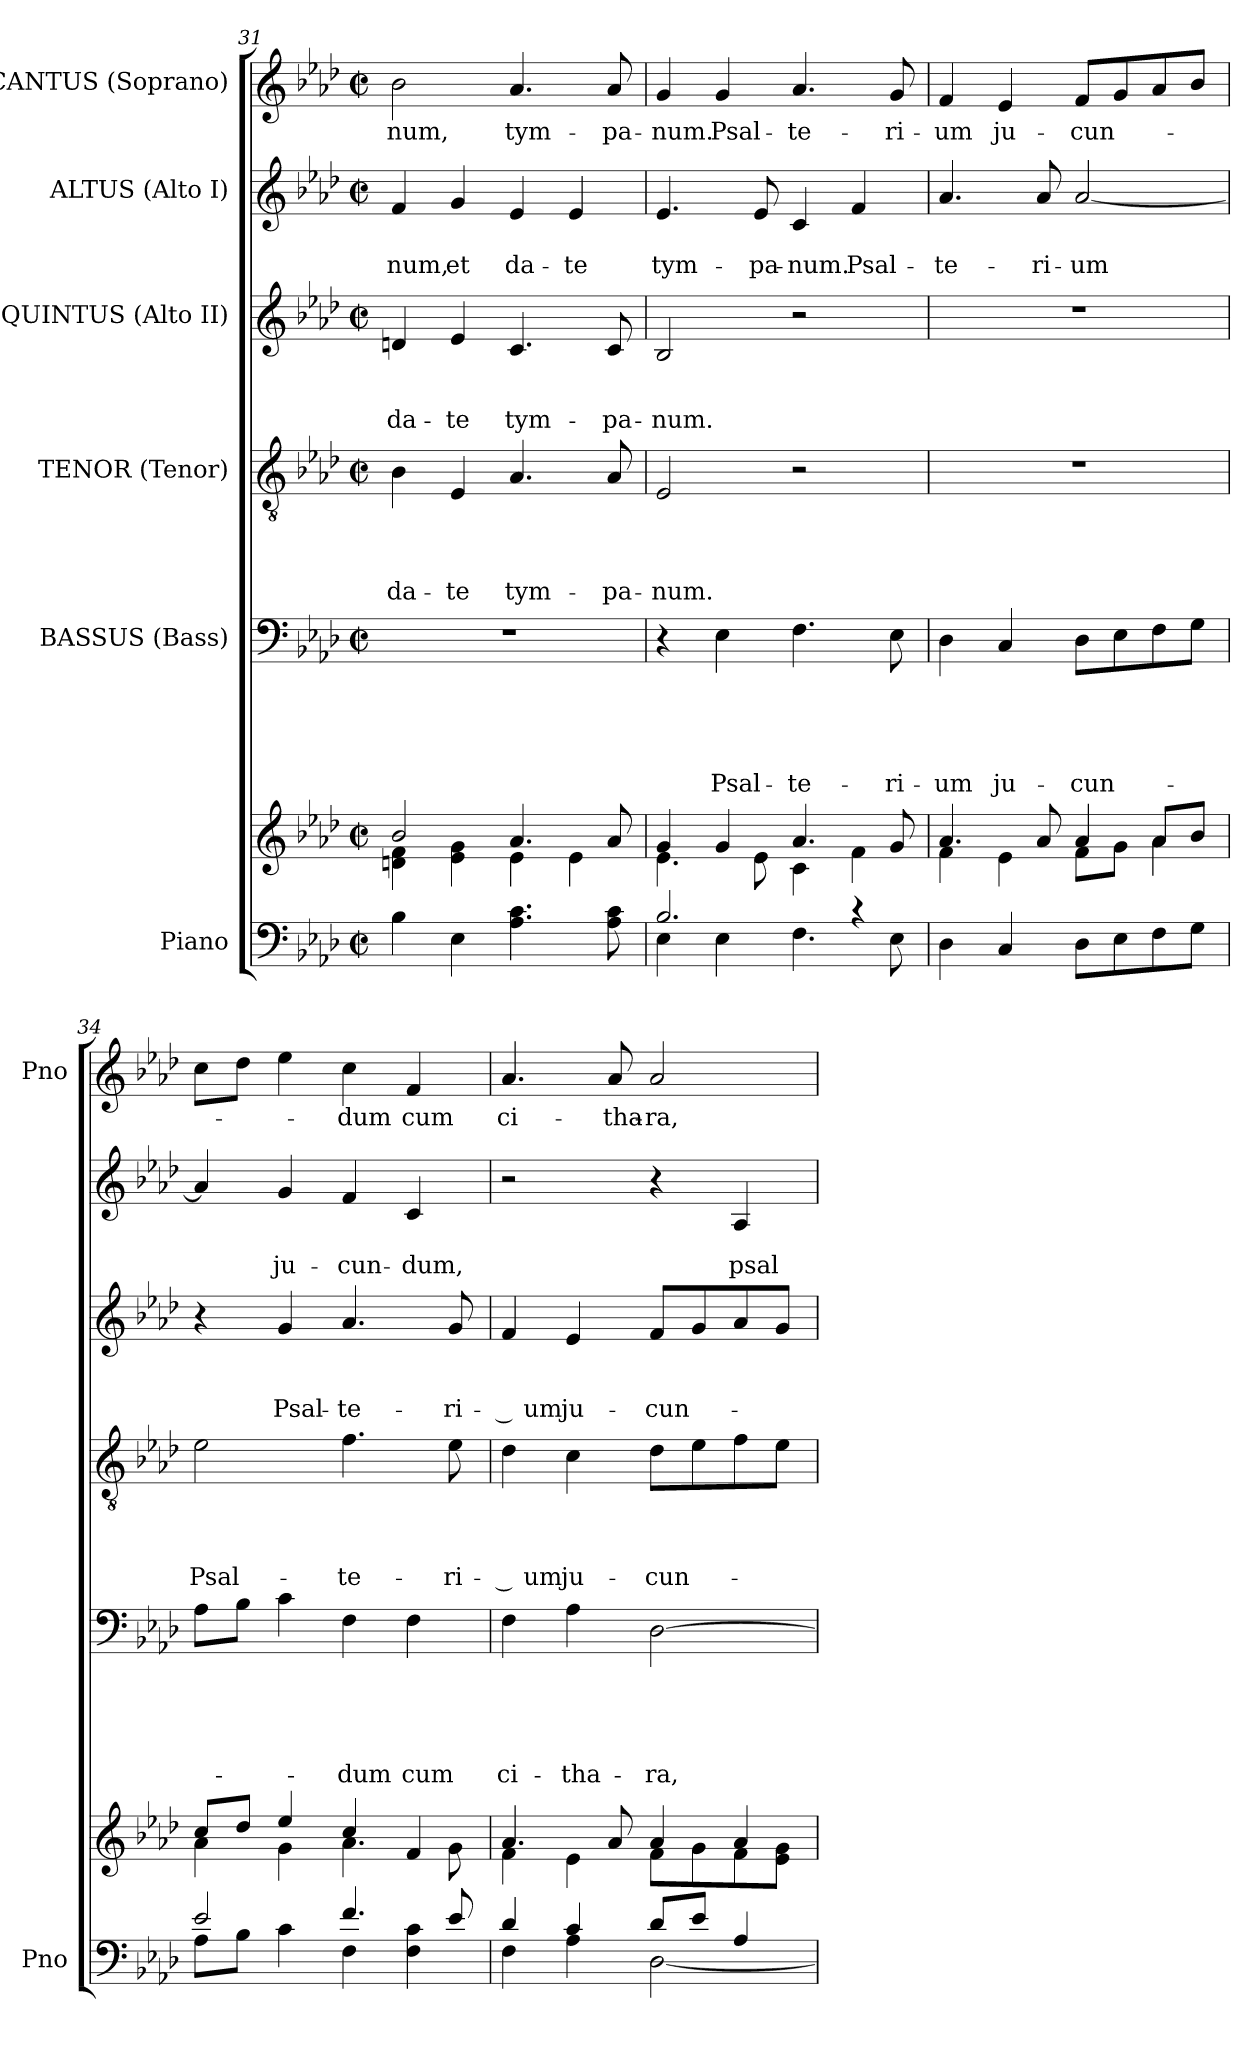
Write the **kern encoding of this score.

**kern	**kern	**kern	**text	**text	**text	**text	**text	**kern	**text	**text	**text	**text	**kern	**text	**text	**text	**kern	**text	**text	**kern	**text
*part6	*part6	*part5	*part5	*part5	*part5	*part5	*part5	*part4	*part4	*part4	*part4	*part4	*part3	*part3	*part3	*part3	*part2	*part2	*part2	*part1	*part1
*staff7	*staff6	*staff5	*staff5	*staff5	*staff5	*staff5	*staff5	*staff4	*staff4	*staff4	*staff4	*staff4	*staff3	*staff3	*staff3	*staff3	*staff2	*staff2	*staff2	*staff1	*staff1
*I"Piano	*	*I"BASSUS (Bass)	*	*	*	*	*	*I"TENOR (Tenor)	*	*	*	*	*I"QUINTUS (Alto II)	*	*	*	*I"ALTUS (Alto I)	*	*	*I"CANTUS (Soprano)	*
*I'Pno	*	*	*	*	*	*	*	*	*	*	*	*	*	*	*	*	*	*	*	*I'Pno	*
*clefF4	*clefG2	*clefF4	*	*	*	*	*	*clefGv2	*	*	*	*	*clefG2	*	*	*	*clefG2	*	*	*clefG2	*
*k[b-e-a-d-]	*k[b-e-a-d-]	*k[b-e-a-d-]	*	*	*	*	*	*k[b-e-a-d-]	*	*	*	*	*k[b-e-a-d-]	*	*	*	*k[b-e-a-d-]	*	*	*k[b-e-a-d-]	*
*A-:	*A-:	*A-:	*	*	*	*	*	*A-:	*	*	*	*	*A-:	*	*	*	*A-:	*	*	*A-:	*
*M2/2	*M2/2	*M2/2	*	*	*	*	*	*M2/2	*	*	*	*	*M2/2	*	*	*	*M2/2	*	*	*M2/2	*
*met(c|)	*met(c|)	*met(c|)	*	*	*	*	*	*met(c|)	*	*	*	*	*met(c|)	*	*	*	*met(c|)	*	*	*met(c|)	*
=31	=31	=31	=31	=31	=31	=31	=31	=31	=31	=31	=31	=31	=31	=31	=31	=31	=31	=31	=31	=31	=31
*	*^	*	*	*	*	*	*	*	*	*	*	*	*	*	*	*	*	*	*	*	*
!	!	!	!	!	!	!	!	!	!	!	!	!	!LO:LY:b	!	!	!	!LO:LY:b	!	!	!LO:LY:b	!	!LO:LY:b
4B-\	2b-/	4dn\ 4f\	1r	.	.	.	.	.	4B-\	.	.	.	da-	4dn/	.	.	da-	4f/	.	-num,	2b-\	-num,
!	!	!	!	!	!	!	!	!	!	!	!	!	!LO:LY:b	!	!	!	!LO:LY:b	!	!	!LO:LY:b	!	!
4E-\	.	4e-\ 4g\	.	.	.	.	.	.	4E-/	.	.	.	-te	4e-/	.	.	-te	4g/	.	et	.	.
!	!	!	!	!	!	!	!	!	!	!	!	!	!LO:LY:b	!	!	!	!LO:LY:b	!	!	!LO:LY:b	!	!LO:LY:b
4.A-\ 4.c\	4.a-/	4e-\	.	.	.	.	.	.	4.A-/	.	.	.	tym-	4.c/	.	.	tym-	4e-/	.	da-	4.a-/	tym-
!	!	!	!	!	!	!	!	!	!	!	!	!	!	!	!	!	!	!	!	!LO:LY:b	!	!
.	.	4e-\	.	.	.	.	.	.	.	.	.	.	.	.	.	.	.	4e-/	.	-te	.	.
!	!	!	!	!	!	!	!	!	!	!	!	!	!LO:LY:b	!	!	!	!LO:LY:b	!	!	!	!	!LO:LY:b
8A-\ 8c\	8a-/	.	.	.	.	.	.	.	8A-/	.	.	.	-pa-	8c/	.	.	-pa-	.	.	.	8a-/	-pa-
=32	=32	=32	=32	=32	=32	=32	=32	=32	=32	=32	=32	=32	=32	=32	=32	=32	=32	=32	=32	=32	=32	=32
*^	*	*	*	*	*	*	*	*	*	*	*	*	*	*	*	*	*	*	*	*	*	*
!	!	!	!	!	!	!	!	!	!	!	!	!	!	!LO:LY:b	!	!	!	!LO:LY:b	!	!	!LO:LY:b	!	!LO:LY:b
2.B-/	4E-\	4g/	4.e-\	4r	.	.	.	.	.	2E-/	.	.	.	-num.	2B-/	.	.	-num.	4.e-/	.	tym-	4g/	-num.
!	!	!	!	!	!	!	!	!	!LO:LY:b	!	!	!	!	!	!	!	!	!	!	!	!	!	!LO:LY:b
.	4E-\	4g/	.	4E-\	.	.	.	.	Psal-	.	.	.	.	.	.	.	.	.	.	.	.	4g/	Psal-
!	!	!	!	!	!	!	!	!	!	!	!	!	!	!	!	!	!	!	!	!	!LO:LY:b	!	!
.	.	.	8e-\	.	.	.	.	.	.	.	.	.	.	.	.	.	.	.	8e-/	.	-pa-	.	.
!	!	!	!	!	!	!	!	!	!LO:LY:b	!	!	!	!	!	!	!	!	!	!	!	!LO:LY:b	!	!LO:LY:b
.	4.F\	4.a-/	4c\	4.F\	.	.	.	.	-te-	2r	.	.	.	.	2r	.	.	.	4c/	.	-num.	4.a-/	-te-
!	!	!	!	!	!	!	!	!	!	!	!	!	!	!	!	!	!	!	!	!	!LO:LY:b	!	!
4rc	.	.	4f\	.	.	.	.	.	.	.	.	.	.	.	.	.	.	.	4f/	.	Psal-	.	.
!	!	!	!	!	!	!	!	!	!LO:LY:b	!	!	!	!	!	!	!	!	!	!	!	!	!	!LO:LY:b
.	8E-\	8g/	.	8E-\	.	.	.	.	-ri-	.	.	.	.	.	.	.	.	.	.	.	.	8g/	-ri-
!!LO:LB:g=z
=33	=33	=33	=33	=33	=33	=33	=33	=33	=33	=33	=33	=33	=33	=33	=33	=33	=33	=33	=33	=33	=33	=33	=33
!	!	!	!	!	!	!	!	!	!LO:LY:b	!	!	!	!	!	!	!	!	!	!	!	!LO:LY:b	!	!LO:LY:b
*v	*v	*	*	*	*	*	*	*	*	*	*	*	*	*	*	*	*	*	*	*	*	*	*
4D-\	4.a-/	4f\	4D-\	.	.	.	.	-um	1r	.	.	.	.	1r	.	.	.	4.a-/	.	-te-	4f/	-um
!	!	!	!	!	!	!	!	!LO:LY:b	!	!	!	!	!	!	!	!	!	!	!	!	!	!LO:LY:b
4C/	.	4e-\	4C/	.	.	.	.	ju-	.	.	.	.	.	.	.	.	.	.	.	.	4e-/	ju-
!	!	!	!	!	!	!	!	!	!	!	!	!	!	!	!	!	!	!	!	!LO:LY:b	!	!
.	8a-/	.	.	.	.	.	.	.	.	.	.	.	.	.	.	.	.	8a-/	.	-ri-	.	.
!	!	!	!	!	!	!	!	!LO:LY:b	!	!	!	!	!	!	!	!	!	!	!	!LO:LY:b	!	!LO:LY:b
8D-\L	4a-/	8f\L	8D-\L	.	.	.	.	-cun-	.	.	.	.	.	.	.	.	.	[2a-/	.	-um	8f/L	-cun-
8E-\	.	8g\J	8E-\	.	.	.	.	.	.	.	.	.	.	.	.	.	.	.	.	.	8g/	.
8F\	8a-/L	4a-\	8F\	.	.	.	.	.	.	.	.	.	.	.	.	.	.	.	.	.	8a-/	.
8G\J	8b-/J	.	8G\J	.	.	.	.	.	.	.	.	.	.	.	.	.	.	.	.	.	8b-/J	.
=34	=34	=34	=34	=34	=34	=34	=34	=34	=34	=34	=34	=34	=34	=34	=34	=34	=34	=34	=34	=34	=34	=34
*^	*	*	*	*	*	*	*	*	*	*	*	*	*	*	*	*	*	*	*	*	*	*
!	!	!	!	!	!	!	!	!	!	!	!	!	!	!LO:LY:b	!	!	!	!	!	!	!	!	!
2e-/	8A-\L	8cc/L	4a-\	8A-\L	.	.	.	.	.	2e-\	.	.	.	Psal-	4r	.	.	.	4a-/]	.	.	8cc\L	.
.	8B-\J	8dd-/J	.	8B-\J	.	.	.	.	.	.	.	.	.	.	.	.	.	.	.	.	.	8dd-\J	.
!	!	!	!	!	!	!	!	!	!	!	!	!	!	!	!	!	!	!LO:LY:b	!	!	!LO:LY:b	!	!
.	4c\	4ee-/	4g\	4c\	.	.	.	.	.	.	.	.	.	.	4g/	.	.	Psal-	4g/	.	ju-	4ee-\	.
!	!	!	!	!	!	!	!	!	!LO:LY:b	!	!	!	!	!LO:LY:b	!	!	!	!LO:LY:b	!	!	!LO:LY:b	!	!LO:LY:b
4.f/	4F\	4cc/	4.a-\	4F\	.	.	.	.	-dum	4.f\	.	.	.	-te-	4.a-/	.	.	-te-	4f/	.	-cun-	4cc\	-dum
!	!	!	!	!	!	!	!	!	!LO:LY:b	!	!	!	!	!	!	!	!	!	!	!	!LO:LY:b	!	!LO:LY:b
.	4F\ 4c\	4f/	.	4F\	.	.	.	.	cum	.	.	.	.	.	.	.	.	.	4c/	.	-dum,	4f/	cum
!	!	!	!	!	!	!	!	!	!	!	!	!	!	!LO:LY:b	!	!	!	!LO:LY:b	!	!	!	!	!
8e-/	.	.	8g\	.	.	.	.	.	.	8e-\	.	.	.	-ri-	8g/	.	.	-ri-	.	.	.	.	.
=35	=35	=35	=35	=35	=35	=35	=35	=35	=35	=35	=35	=35	=35	=35	=35	=35	=35	=35	=35	=35	=35	=35	=35
!	!	!	!	!	!	!	!	!	!LO:LY:b	!	!	!	!	!LO:LY:b	!	!	!	!LO:LY:b	!	!	!	!	!LO:LY:b
4d-/	4F\	4.a-/	4f\	4F\	.	.	.	.	ci-	4d-\	.	.	.	-­ um	4f/	.	.	-­ um	2r	.	.	4.a-/	ci-
!	!	!	!	!	!	!	!	!	!LO:LY:b	!	!	!	!	!LO:LY:b	!	!	!	!LO:LY:b	!	!	!	!	!
4c/	4A-\	.	4e-\	4A-\	.	.	.	.	-tha-	4c\	.	.	.	ju-	4e-/	.	.	ju-	.	.	.	.	.
!	!	!	!	!	!	!	!	!	!	!	!	!	!	!	!	!	!	!	!	!	!	!	!LO:LY:b
.	.	8a-/	.	.	.	.	.	.	.	.	.	.	.	.	.	.	.	.	.	.	.	8a-/	-tha-
!	!	!	!	!	!	!	!	!	!LO:LY:b	!	!	!	!	!LO:LY:b	!	!	!	!LO:LY:b	!	!	!	!	!LO:LY:b
8d-/L	[<2D-\	4a-/	8f\L	[2D-\	.	.	.	.	-ra,	8d-\L	.	.	.	-cun-	8f/L	.	.	-cun-	4r	.	.	2a-/	-ra,
8e-/J	.	.	8g\	.	.	.	.	.	.	8e-\	.	.	.	.	8g/	.	.	.	.	.	.	.	.
!	!	!	!	!	!	!	!	!	!	!	!	!	!	!	!	!	!	!	!	!	!LO:LY:b	!	!
4A-/	.	4a-/	8f\	.	.	.	.	.	.	8f\	.	.	.	.	8a-/	.	.	.	4A-/	.	psal-	.	.
.	.	.	8e-\ 8g\J	.	.	.	.	.	.	8e-\J	.	.	.	.	8g/J	.	.	.	.	.	.	.	.
*v	*v	*	*	*	*	*	*	*	*	*	*	*	*	*	*	*	*	*	*	*	*	*	*
*	*v	*v	*	*	*	*	*	*	*	*	*	*	*	*	*	*	*	*	*	*	*	*
=	=	=	=	=	=	=	=	=	=	=	=	=	=	=	=	=	=	=	=	=	=
*-	*-	*-	*-	*-	*-	*-	*-	*-	*-	*-	*-	*-	*-	*-	*-	*-	*-	*-	*-	*-	*-
